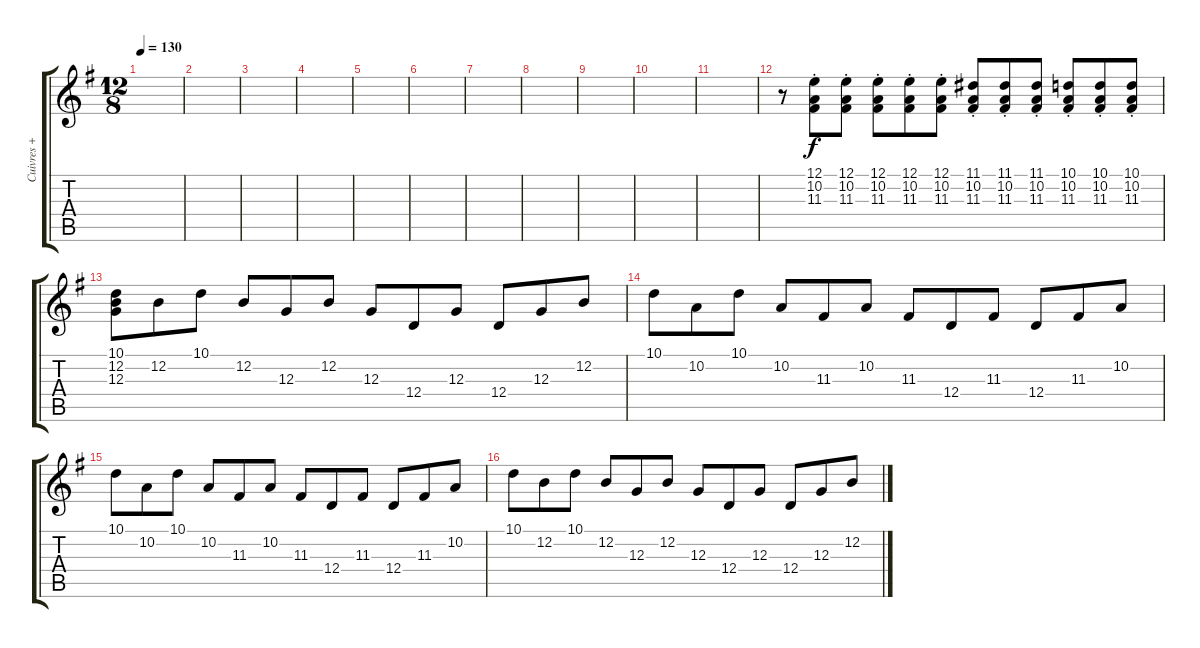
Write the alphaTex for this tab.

\track ("Cuivres + piano + music box" "Cuivres + ") {instrument brasssection}
\staff {score tabs}
\tuning (E4 B3 G3 D3 A2 E2) {hide}
\ts (12 8)
\tempo 130
\clef g2
\ks g
|
|
|
|
|
|
|
|
|
|
|
r.8 (12.1{st} 10.2{st} 11.3{st}).8 (12.1{st} 10.2{st} 11.3{st}).8 (12.1{st} 10.2{st} 11.3{st}).8 (12.1{st} 10.2{st} 11.3{st}).8 (12.1{st} 10.2{st} 11.3{st}).8 (11.1{st} 10.2{st} 11.3{st}).8 (11.1{st} 10.2{st} 11.3{st}).8 (11.1{st} 10.2{st} 11.3{st}).8 (10.1{st} 10.2{st} 11.3{st}).8 (10.1{st} 10.2{st} 11.3{st}).8 (10.1{st} 10.2{st} 11.3{st}).8 |
(10.1 12.2 12.3).8{dy f} 12.2.8{volume 14 instrument acousticgrandpiano} 10.1.8 12.2.8 12.3.8 12.2.8 12.3.8 12.4.8 12.3.8 12.4.8 12.3.8 12.2.8 |
10.1.8 10.2.8 10.1.8 10.2.8 11.3.8 10.2.8 11.3.8 12.4.8 11.3.8 12.4.8 11.3.8 10.2.8 |
10.1.8 10.2.8 10.1.8 10.2.8 11.3.8 10.2.8 11.3.8 12.4.8 11.3.8 12.4.8 11.3.8 10.2.8 |
10.1.8 12.2.8 10.1.8 12.2.8 12.3.8 12.2.8 12.3.8 12.4.8 12.3.8 12.4.8 12.3.8 12.2.8
